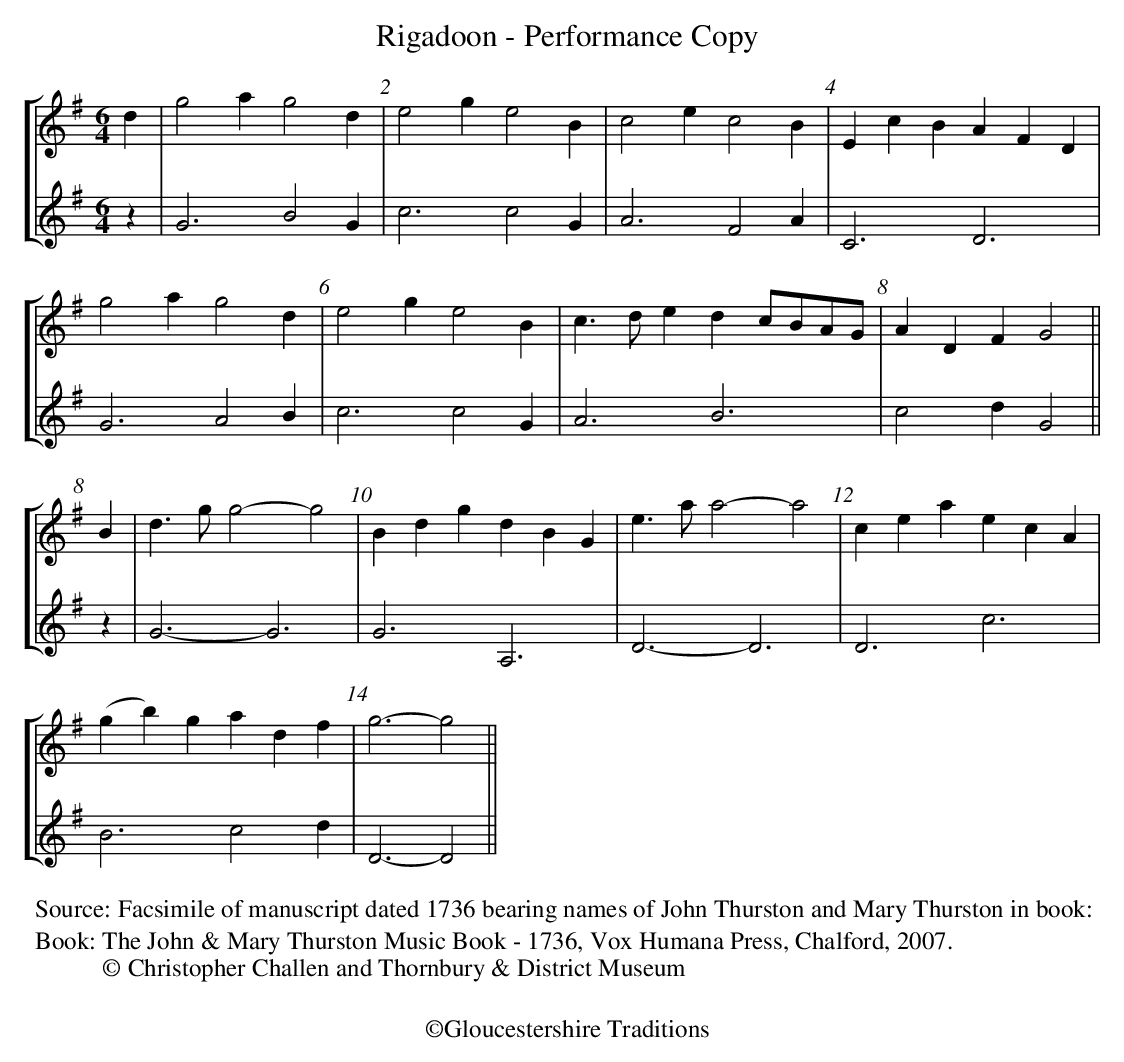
X:1
T:Rigadoon - Performance Copy
%%staves [1 2]
L:1/4
M:6/4
K:G
V:1
d | g2 a g2 d | e2 g e2 B | c2 e c2 B | E c B A F D |
V:2
z | G3 B2 G |  c3 c2 G | A3 F2 A | C3 D3 |
V:1
g2 a g2 d | e2 g e2 B |  c3/2 d/ e d c/B/A/G/ | A D F G2 ||
V:2
G3 A2 B | c3 c2 G | A3 B3 | c2 d G2 ||
V:1
B | d3/2 g/ g2- g2 | B d g d B G | e3/2 a/ a2- a2 |  c e a e c A |
V:2
z| G3- G3 | G3 A,3 |  D3- D3 | D3 c3 |
V:1
(g b) g a d f | g3- g2 || %D2 d | e A2 | G2 ||
V:2
B3 c2 d | D3- D2 ||
